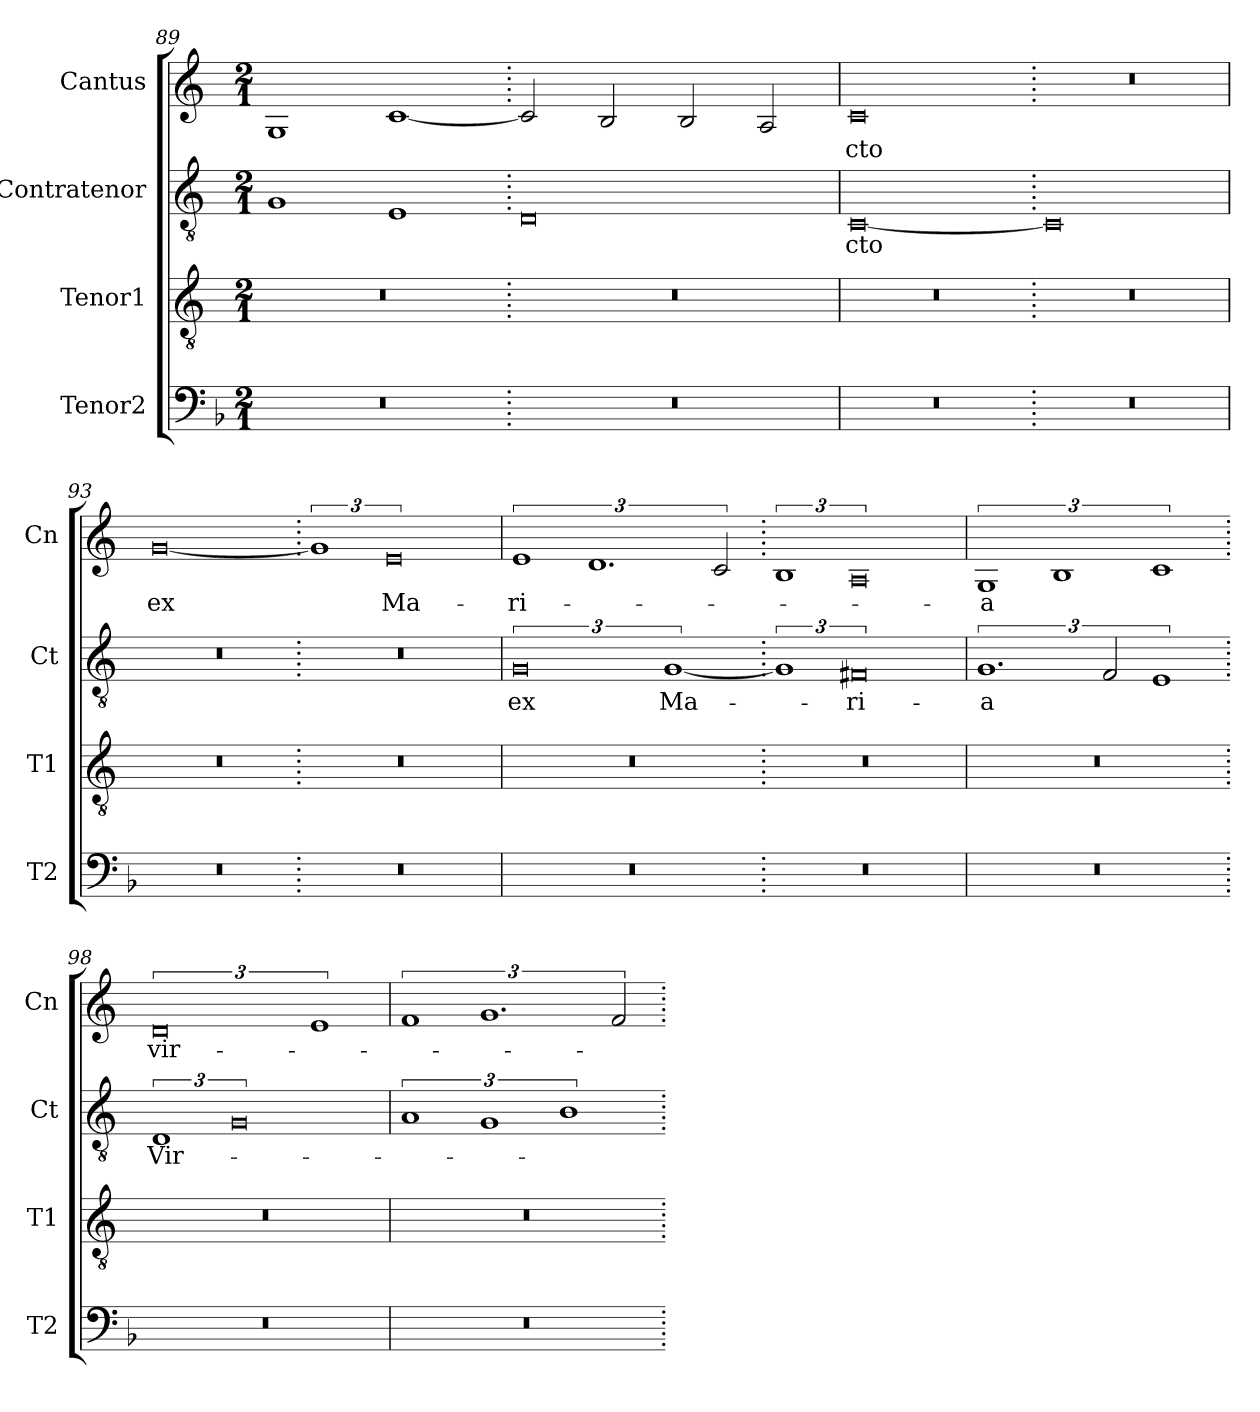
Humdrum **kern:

**kern	**kern	**kern	**text	**kern	**text
*part4	*part3	*part2	*part2	*part1	*part1
*staff4	*staff3	*staff2	*staff2	*staff1	*staff1
*I"Tenor2	*I"Tenor1	*I"Contratenor	*	*I"Cantus	*
*I'T2	*I'T1	*I'Ct	*	*I'Cn	*
*clefF4	*clefGv2	*clefGv2	*	*clefG2	*
*k[b-]	*k[]	*k[]	*	*k[]	*
*M2/1	*M2/1	*M2/1	*	*M2/1	*
=89	=89	=89	=89	=89	=89
0r	0r	1G	.	1G	.
.	.	1E	.	[1c	.
=90.	=90.	=90.	=90.	=90.	=90.
0r	0r	0D	.	2c/]	.
.	.	.	.	2B/	.
.	.	.	.	2B/	.
.	.	.	.	2A/	.
=91	=91	=91	=91	=91	=91
0r	0r	[0C	-cto	0c	-cto
=92.	=92.	=92.	=92.	=92.	=92.
0r	0r	0C]	.	0r	.
=93	=93	=93	=93	=93	=93
0r	0r	0r	.	[0g	ex
=94.	=94.	=94.	=94.	=94.	=94.
0r	0r	0r	.	3%2g]	.
.	.	.	.	3%4e	Ma-
=95	=95	=95	=95	=95	=95
0r	0r	3%4G	ex	3%2e	-ri-
.	.	.	.	3%2.d	.
.	.	[3%2G	Ma-	.	.
.	.	.	.	3c/	.
=96.	=96.	=96.	=96.	=96.	=96.
0r	0r	3%2G]	.	3%2B	.
.	.	3%4F#X	-ri-	3%4A	.
=97	=97	=97	=97	=97	=97
0r	0r	3%2.G	-a	3%2G	-a
.	.	.	.	3%2B	.
.	.	3F/	.	.	.
.	.	3%2E	.	3%2c	.
=98.	=98.	=98.	=98.	=98.	=98.
0r	0r	3%2D	Vir-	3%4d	vir-
.	.	3%4G	.	.	.
.	.	.	.	3%2e	.
=99	=99	=99	=99	=99	=99
0r	0r	3%2A	.	3%2f	.
.	.	3%2G	.	3%2.g	.
.	.	3%2B	.	.	.
.	.	.	.	3f/	.
=.	=.	=.	=.	=.	=.
*-	*-	*-	*-	*-	*-
